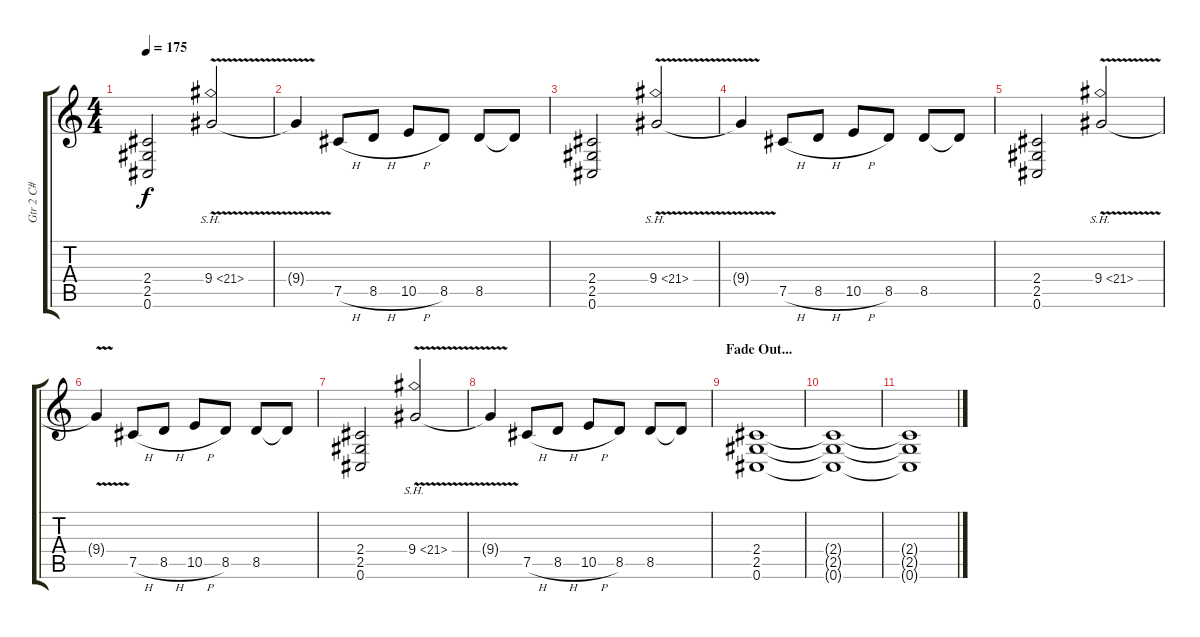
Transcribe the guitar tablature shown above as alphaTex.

\track ("Gtr 2 C#" "Gtr 2 C#") {instrument distortionguitar}
\staff {score tabs}
\tuning (Db4 Ab3 E3 B2 Gb2 Db2) {hide}
\ts (4 4)
\tempo 175
\clef g2
\ks c
(2.4 2.5 0.6).2{dy f} 9.4{sh 12 v}.2 |
9.4{t}.4 7.5{h}.8 8.5{h}.8 10.5{h}.8 8.5.8 8.5.8 8.5{t}.8 |
(2.4 2.5 0.6).2 9.4{sh 12 v}.2 |
9.4{t}.4 7.5{h}.8 8.5{h}.8 10.5{h}.8 8.5.8 8.5.8 8.5{t}.8 |
(2.4 2.5 0.6).2 9.4{sh 12 v}.2 |
9.4{t}.4 7.5{h}.8 8.5{h}.8 10.5{h}.8 8.5.8 8.5.8 8.5{t}.8 |
(2.4 2.5 0.6).2 9.4{sh 12 v}.2 |
9.4{t}.4 7.5{h}.8 8.5{h}.8 10.5{h}.8 8.5.8 8.5.8 8.5{t}.8 |
\section ("" "Fade Out...")
(2.4 2.5 0.6).1{volume 2} |
(2.4{t} 2.5{t} 0.6{t}).1 |
(2.4{t} 2.5{t} 0.6{t}).1
